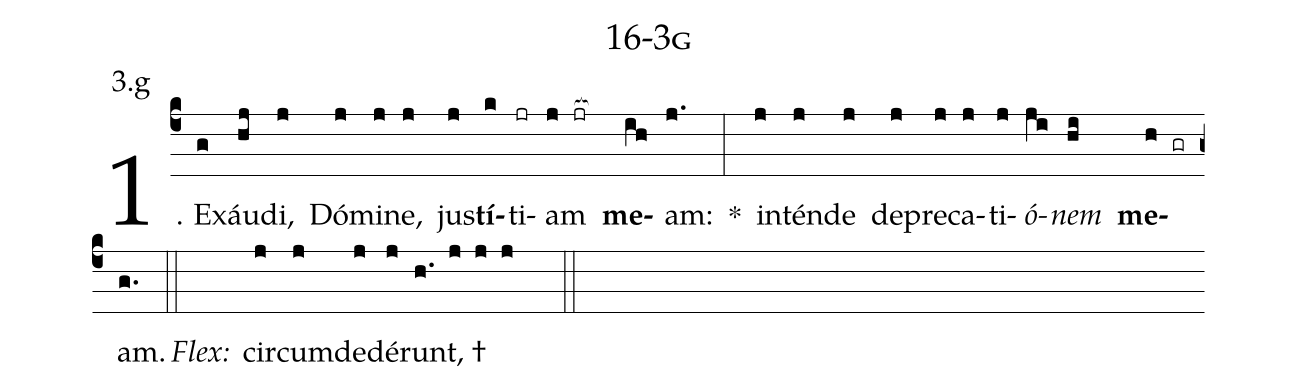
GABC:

name: 16-3g;
annotation: 3.g;
%%
(c4)1. Ex(g)áu(hj)di,(j) Dó(j)mi(j)ne,(j) jus(j)<b>tí</b>(k)ti(jr)am(j jr[ocb:1{]) <b>me</b>(ih[ocb:0}])am:(j.) *(:) in(j)tén(j)de(j) de(j)pre(j)ca(j)ti(j)<i>ó</i>(ji)<i>nem</i>(hi) <b>me</b>(h gr)am.(g.) (::)
<i>Flex:</i>()  cir(j)cum(j)de(j)dé(j)runt, †(h. j j j  ::)
